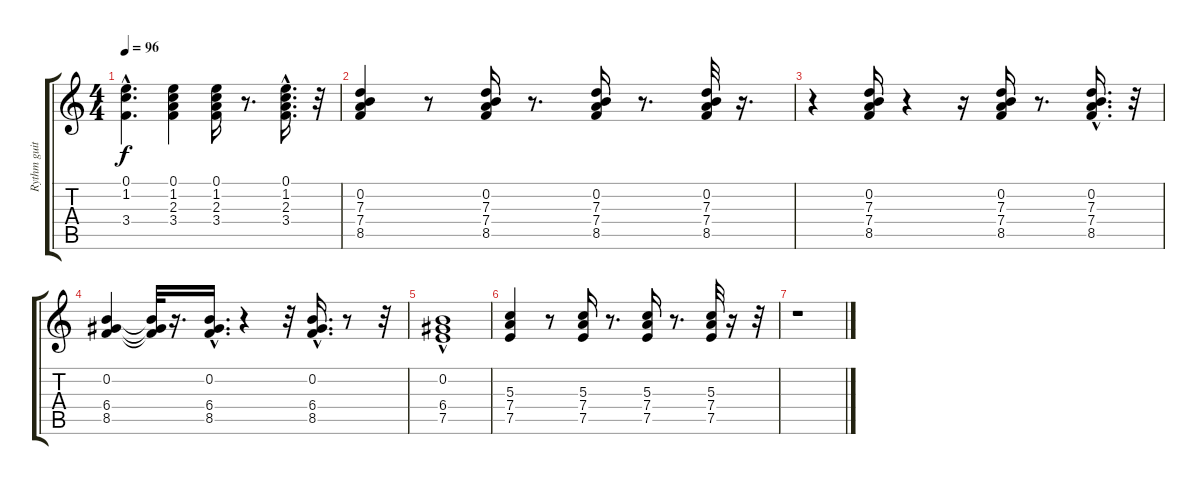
\track ("Rythm guitar" "Rythm guit") {instrument acousticguitarsteel}
\staff {score tabs}
\tuning (E4 B3 G3 D3 A2 E2) {hide}
\ts (4 4)
\tempo 96
\clef g2
\ks c
(0.1 1.2{hac} 3.4{hac}).4{d dy f} (0.1 1.2 2.3 3.4).4 (0.1 1.2 2.3 3.4).16 r.8{d} (0.1 1.2 2.3{hac} 3.4{hac}).16{d} r.32 |
(0.2 7.3 7.4 8.5).4 r.8 (0.2 7.3 7.4 8.5).16 r.8{d} (0.2 7.3 7.4 8.5).16 r.8{d} (0.2 7.3 7.4 8.5).32 r.16{d} |
r.4 (0.2 7.3 7.4 8.5).16 r.4 r.16 (0.2 7.3 7.4 8.5).16 r.8{d} (0.2{hac} 7.3{hac} 7.4{hac} 8.5{hac}).16{d} r.32 |
(0.2 6.4 8.5).4 (0.2{t} 6.4{t} 8.5{t}).32 r.16{d} (0.2{hac} 6.4{hac} 8.5{hac}).16{d} r.4 r.32 (0.2{hac} 6.4{hac} 8.5{hac}).16{d} r.8 r.32 |
(0.2 6.4{hac} 7.5).1 |
(5.3 7.4 7.5).4 r.8 (5.3 7.4 7.5).16 r.8{d} (5.3 7.4 7.5).16 r.8{d} (5.3 7.4 7.5).32 r.16 r.32 |
r.1
